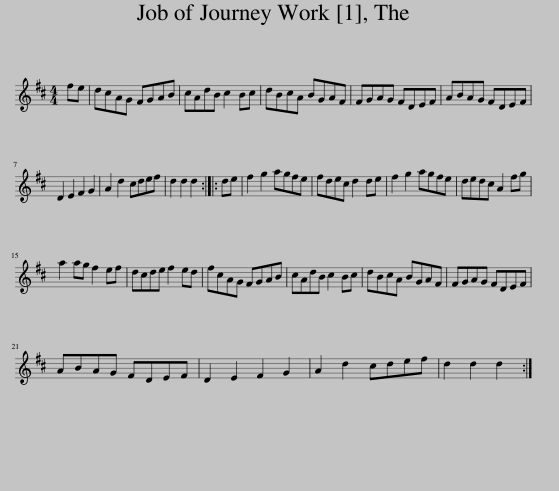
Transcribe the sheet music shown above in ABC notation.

X:1
L:1/8
M:4/4
I:linebreak $
K:D
V:1 treble
V:1
 fe | dcAG FGAB | cAdB c2 Bc | dBcA BGAF | FGAG FDEF | %5
 ABAG FDEF |$ D2 E2 F2 G2 | A2 d2 cdef | d2 d2 d2 :: de | %10
 f2 g2 agfe | fdec d2 de | f2 g2 agfe | dedc A2 fg |$ a2 ag f2 ef | %15
 dcde f2 ed | fcAG FGAB | cAdB c2 Bc | dBcA BGAF | FGAG FDEF |$ %20
 ABAG FDEF | D2 E2 F2 G2 | A2 d2 cdef | d2 d2 d2 :| %24
